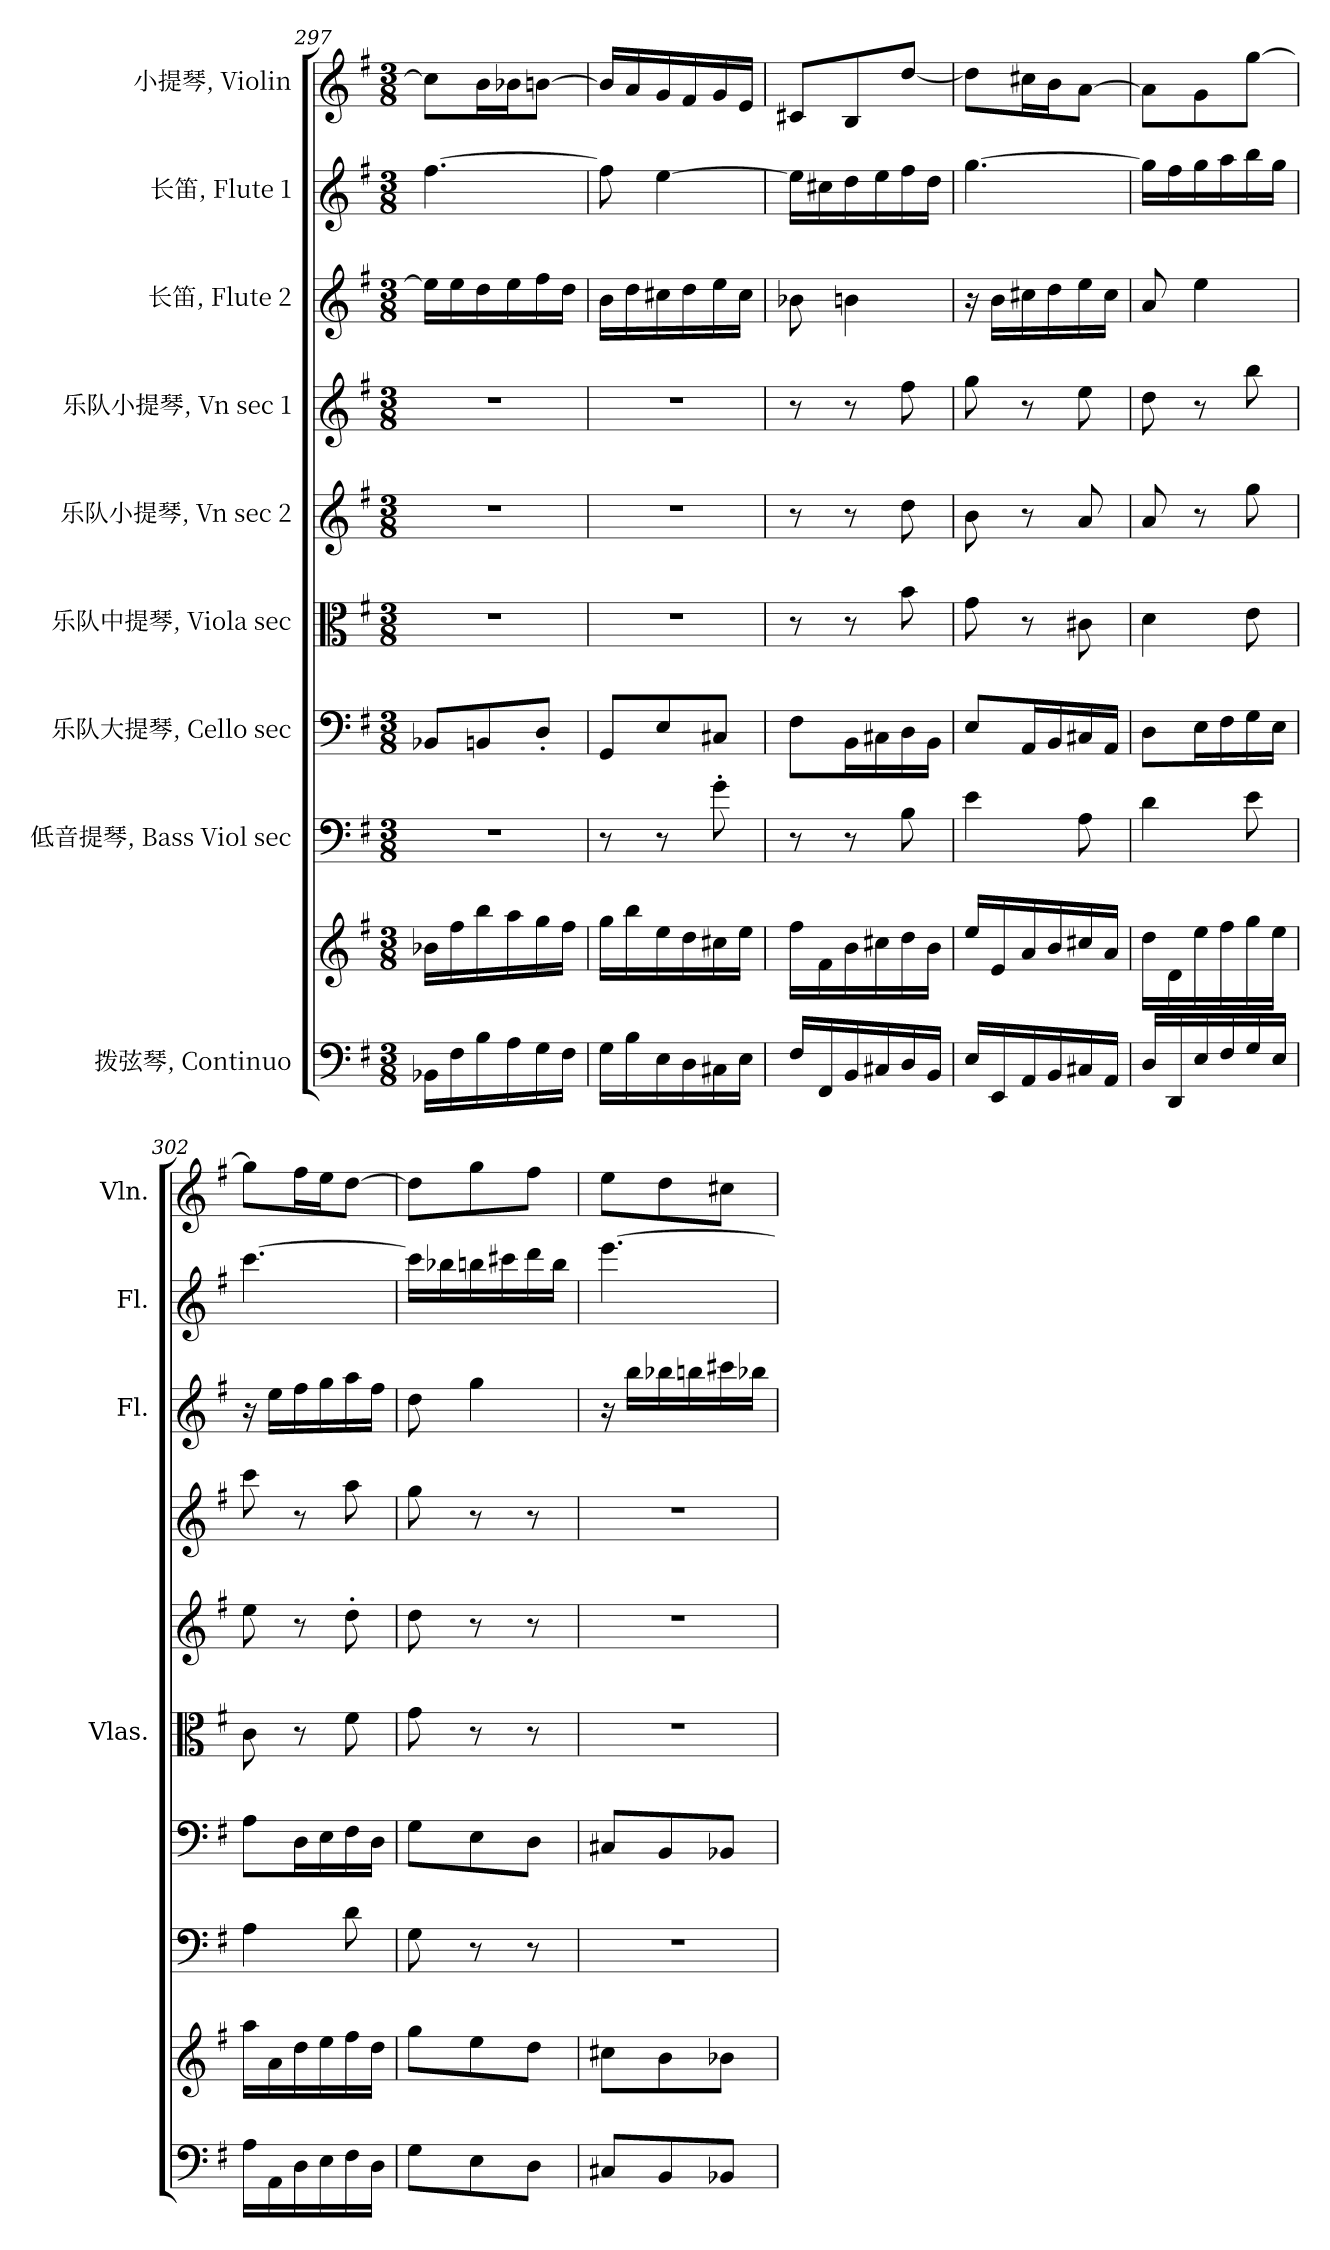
**kern	**kern	**kern	**kern	**kern	**kern	**kern	**kern	**kern	**kern
*part9	*part9	*part8	*part7	*part6	*part5	*part4	*part3	*part2	*part1
*staff10	*staff9	*staff8	*staff7	*staff6	*staff5	*staff4	*staff3	*staff2	*staff1
*I"拨弦琴, Continuo	*	*I"低音提琴, Bass Viol sec	*I"乐队大提琴, Cello sec	*I"乐队中提琴, Viola sec	*I"乐队小提琴, Vn sec 2	*I"乐队小提琴, Vn sec 1	*I"长笛, Flute 2	*I"长笛, Flute 1	*I"小提琴, Violin
*	*	*	*	*I'Vlas.	*	*	*I'Fl.	*I'Fl.	*I'Vln.
*clefF4	*clefG2	*clefF4	*clefF4	*clefC3	*clefG2	*clefG2	*clefG2	*clefG2	*clefG2
*	*	*ITrd7c12	*	*	*	*	*	*	*
*k[f#]	*k[f#]	*k[f#]	*k[f#]	*k[f#]	*k[f#]	*k[f#]	*k[f#]	*k[f#]	*k[f#]
*M3/8	*M3/8	*M3/8	*M3/8	*M3/8	*M3/8	*M3/8	*M3/8	*M3/8	*M3/8
=297	=297	=297	=297	=297	=297	=297	=297	=297	=297
16BB-X\LL	16b-X\LL	4.r	8BB-X/L	4.r	4.r	4.r	16ee\LL]	[4.ff#\	8cc#\L]
16F#\	16ff#\	.	.	.	.	.	16ee\	.	.
16B\	16bb\	.	8BBn/	.	.	.	16dd\	.	16b\L
16A\	16aa\	.	.	.	.	.	16ee\	.	16b-X\J
16G\	16gg\	.	8D'/J	.	.	.	16ff#\	.	[8bn\J
16F#\JJ	16ff#\JJ	.	.	.	.	.	16dd\JJ	.	.
=298	=298	=298	=298	=298	=298	=298	=298	=298	=298
16G\LL	16gg\LL	8r	8GG/L	4.r	4.r	4.r	16b\LL	8ff#\]	16b/LL]
16B\	16bb\	.	.	.	.	.	16dd\	.	16a/
16E\	16ee\	8r	8E/	.	.	.	16cc#X\	[4ee\	16g/
16D\	16dd\	.	.	.	.	.	16dd\	.	16f#/
16C#X\	16cc#X\	8G'\	8C#X/J	.	.	.	16ee\	.	16g/
16E\JJ	16ee\JJ	.	.	.	.	.	16cc#\JJ	.	16e/JJ
=299	=299	=299	=299	=299	=299	=299	=299	=299	=299
16F#/LL	16ff#\LL	8r	8F#\L	8r	8r	8r	8b-X\	16ee\LL]	8c#X/L
16FF#/	16f#\	.	.	.	.	.	.	16cc#X\	.
16BB/	16b\	8r	16BB\L	8r	8r	8r	4bn\	16dd\	8B/
16C#X/	16cc#X\	.	16C#X\	.	.	.	.	16ee\	.
16D/	16dd\	8BB\	16D\	8b\	8dd\	8ff#\	.	16ff#\	[8dd/J
16BB/JJ	16b\JJ	.	16BB\JJ	.	.	.	.	16dd\JJ	.
!!LO:PB:g=z
=300	=300	=300	=300	=300	=300	=300	=300	=300	=300
16E/LL	16ee/LL	4E\	8E/L	8g\	8b\	8gg\	16r	[4.gg\	8dd\L]
16EE/	16e/	.	.	.	.	.	16b\LL	.	.
16AA/	16a/	.	16AA/L	8r	8r	8r	16cc#X\	.	16cc#X\L
16BB/	16b/	.	16BB/	.	.	.	16dd\	.	16b\J
16C#X/	16cc#X/	8AA\	16C#X/	8c#X\	8a/	8ee\	16ee\	.	[8a\J
16AA/JJ	16a/JJ	.	16AA/JJ	.	.	.	16cc#\JJ	.	.
=301	=301	=301	=301	=301	=301	=301	=301	=301	=301
16D/LL	16dd\LL	4D\	8D\L	4d\	8a/	8dd\	8a/	16gg\LL]	8a\L]
16DD/	16d\	.	.	.	.	.	.	16ff#\	.
16E/	16ee\	.	16E\L	.	8r	8r	4ee\	16gg\	8g\
16F#/	16ff#\	.	16F#\	.	.	.	.	16aa\	.
16G/	16gg\	8E\	16G\	8e\	8gg\	8bb\	.	16bb\	[8gg\J
16E/JJ	16ee\JJ	.	16E\JJ	.	.	.	.	16gg\JJ	.
=302	=302	=302	=302	=302	=302	=302	=302	=302	=302
16A\LL	16aa\LL	4AA\	8A\L	8c\	8ee\	8ccc\	16r	[4.ccc\	8gg\L]
16AA\	16a\	.	.	.	.	.	16ee\LL	.	.
16D\	16dd\	.	16D\L	8r	8r	8r	16ff#\	.	16ff#\L
16E\	16ee\	.	16E\	.	.	.	16gg\	.	16ee\J
16F#\	16ff#\	8D\	16F#\	8f#\	8dd'\	8aa\	16aa\	.	[8dd\J
16D\JJ	16dd\JJ	.	16D\JJ	.	.	.	16ff#\JJ	.	.
=303	=303	=303	=303	=303	=303	=303	=303	=303	=303
8G\L	8gg\L	8GG\	8G\L	8g\	8dd\	8gg\	8dd\	16ccc\LL]	8dd\L]
.	.	.	.	.	.	.	.	16bb-X\	.
8E\	8ee\	8r	8E\	8r	8r	8r	4gg\	16bbn\	8gg\
.	.	.	.	.	.	.	.	16ccc#X\	.
8D\J	8dd\J	8r	8D\J	8r	8r	8r	.	16ddd\	8ff#\J
.	.	.	.	.	.	.	.	16bb\JJ	.
=304	=304	=304	=304	=304	=304	=304	=304	=304	=304
8C#X/L	8cc#X\L	4.r	8C#X/L	4.r	4.r	4.r	16r	[4.eee\	8ee\L
.	.	.	.	.	.	.	16bb\LL	.	.
8BB/	8b\	.	8BB/	.	.	.	16bb-X\	.	8dd\
.	.	.	.	.	.	.	16bbn\	.	.
8BB-X/J	8b-X\J	.	8BB-X/J	.	.	.	16ccc#X\	.	8cc#X\J
.	.	.	.	.	.	.	16bb-X\JJ	.	.
=	=	=	=	=	=	=	=	=	=
*-	*-	*-	*-	*-	*-	*-	*-	*-	*-
